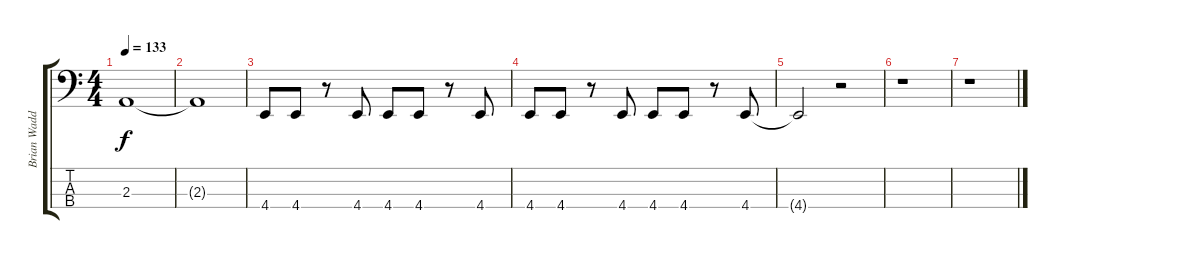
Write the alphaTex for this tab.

\track ("Brian Waddell" "Brian Wadd") {instrument electricbasspick}
\staff {score tabs}
\tuning (G2 C2 G1 C1) {hide}
\ts (4 4)
\tempo 133
\clef f4
\ks c
2.3{t}.1{txt "" dy f} |
2.3{t}.1{txt ""} |
4.4.8{txt ""} 4.4.8{txt ""} r.8{txt ""} 4.4.8{txt ""} 4.4.8{txt ""} 4.4.8{txt ""} r.8{txt ""} 4.4.8{txt ""} |
4.4.8{txt ""} 4.4.8{txt ""} r.8{txt ""} 4.4.8{txt ""} 4.4.8{txt ""} 4.4.8{txt ""} r.8{txt ""} 4.4.8{txt ""} |
4.4{t}.2{txt ""} r.2{txt ""} |
r.1{txt ""} |
r.1{txt ""}
